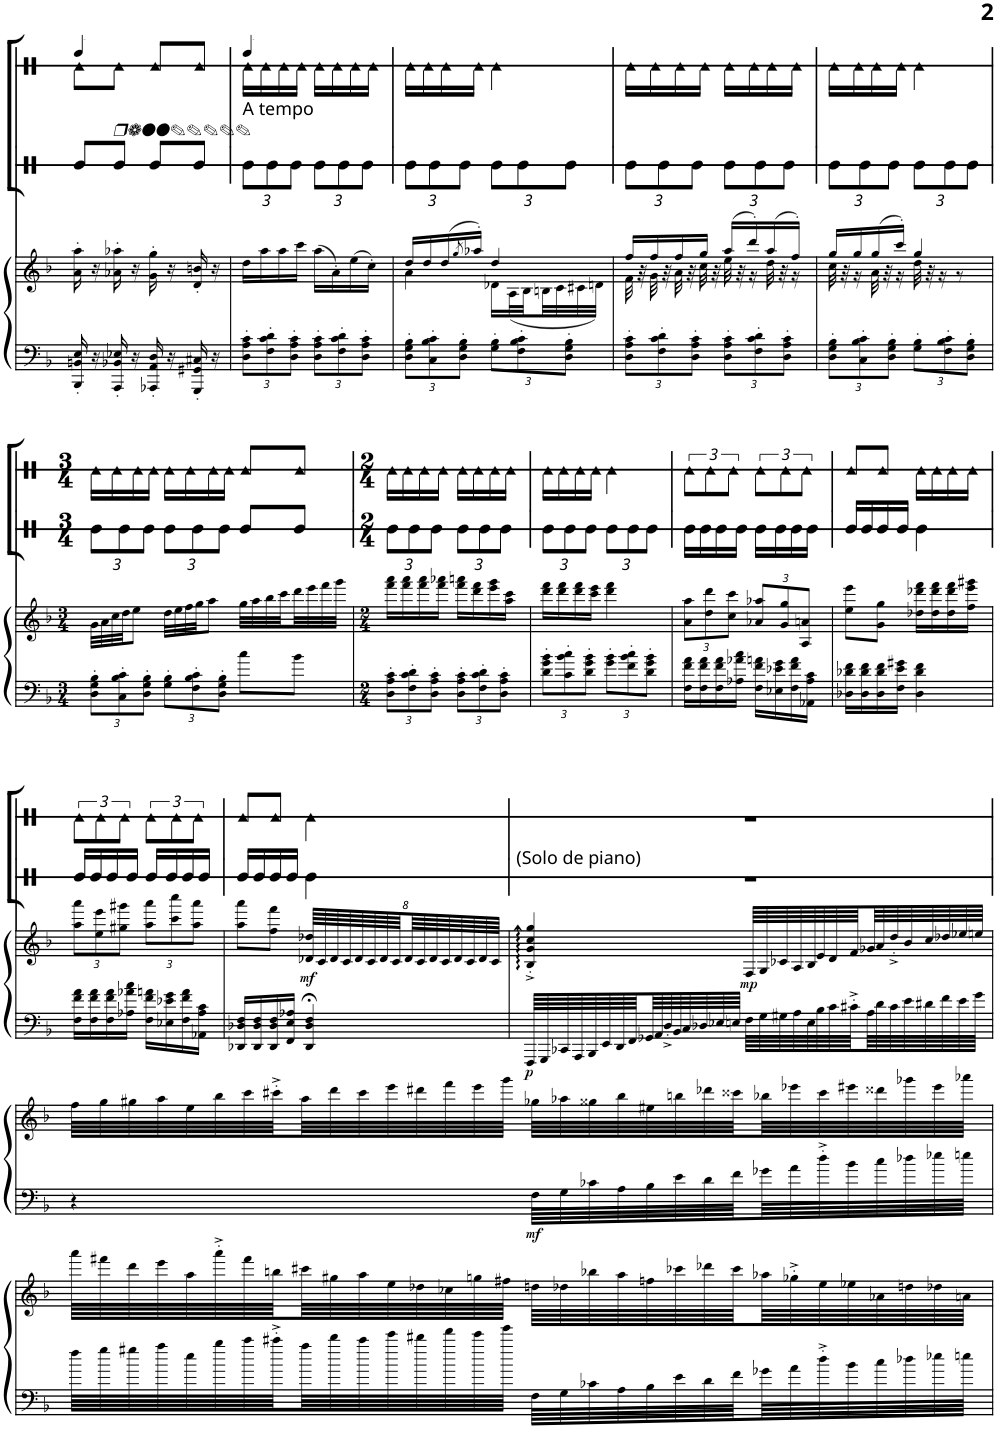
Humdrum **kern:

**kern	**kern	**dynam	**kern	**kern
*part3	*part3	*part3	*part2	*part1
*staff4	*staff3	*staff3/4	*staff2	*staff1
*I"Piano	*	*	*I"Claves	*I"Caja china
*I'Pno	*	*	*	*
!!LO:PB:g=z
*clefF4	*clefG2	*	*clefX	*clefX
*k[b-]	*k[b-]	*	*k[]	*k[]
*M2/4	*M2/4	*	*M2/4	*M2/4
*MM60	*MM60	*	*MM60	*MM60
=13	=13	=13	=13	=13
16BBB-/' 16BBn/' 16E/'	16a\' 16aa\'	.	8Re/L	8Re\L
16r	16r	.	.	.
!	!	!	!LO:TX:a:i:t=rall.....	!
16AAA/' 16BB-X/' 16E-X/'	16a-X\' 16aa-X\'	.	8Re/J	8Re\J
16r	16r	.	.	.
16AAA-X/' 16AA/' 16D/'	16g\' 16gg\'	.	8Re/L	8Re/L
16r	16r	.	.	.
16GGG/' 16GG#X/' 16C#X/'	16d/' 16bn/'	.	8Re/J	8Re/J
16r	16r	.	.	.
=14	=14	=14	=14	=14
*Xbrackettup	*	*	*Xbrackettup	*
*	*	*	*	*MM40
!	!	!	!LO:TX:a:t=A tempo	!
12D\' 12A\' 12c\'L	16dd\LL	.	12Re\L	16Re\LL
.	16aa\	.	.	16Re\
12F\' 12c\' 12d\'	.	.	12Re\	.
.	16aa\	.	.	16Re\
12D\' 12A\' 12c\'J	.	.	12Re\J	.
.	16ccc\JJ	.	.	16Re\JJ
12D\' 12A\' 12c\'L	(16aa\LL	.	12Re\L	16Re\LL
.	16a'\)	.	.	16Re\
12F\' 12c\' 12d\'	.	.	12Re\	.
.	(16ee\	.	.	16Re\
12D\' 12A\' 12c\'J	.	.	12Re\J	.
.	16cc'\JJ)	.	.	16Re\JJ
=15	=15	=15	=15	=15
*	*^	*	*	*
12D\' 12G\' 12B-\'L	16dd/LL	4a\	.	12Re\L	16Re\LL
.	16dd/	.	.	.	16Re\
12C\' 12B-\' 12c\'	.	.	.	12Re\	.
.	(16dd/	.	.	.	16Re\
12D\' 12G\' 12B-\'J	.	.	.	12Re\J	.
.	8qgg/	.	.	.	.
.	16aa-X'/JJ)	.	.	.	16Re\JJ
12G\' 12B-\'L	4dd/	16d-X\LL	.	12Re\L	4Re\
.	.	(32A\L	.	.	.
12F\' 12B-\' 12c\'	.	.	.	12Re\	.
.	.	32B-\	.	.	.
.	.	32Bn\	.	.	.
.	.	32c\	.	.	.
12D\' 12G\' 12B-\'J	.	.	.	12Re\J	.
.	.	32c#X\	.	.	.
.	.	32dn\JJJ)	.	.	.
=16	=16	=16	=16	=16	=16
12D\' 12A\' 12c\'L	16ff/LL	32f\	.	12Re\L	16Re\LL
.	.	32r	.	.	.
.	16ff/	32g\	.	.	16Re\
12F\' 12c\' 12d\'	.	.	.	12Re\	.
.	.	32r	.	.	.
.	16ff/	32a\	.	.	16Re\
.	.	32r	.	.	.
12D\' 12A\' 12c\'J	.	.	.	12Re\J	.
.	16gg/JJ	32cc\	.	.	16Re\JJ
.	.	32r	.	.	.
12D\' 12A\' 12c\'L	(16aa/LL	32ee\	.	12Re\L	16Re\LL
.	.	32r	.	.	.
.	16ddd'/)	16r	.	.	16Re\
12F\' 12c\' 12d\'	.	.	.	12Re\	.
.	(16aa/	32dd\	.	.	16Re\
.	.	32r	.	.	.
12D\' 12A\' 12c\'J	.	.	.	12Re\J	.
.	16ff'/JJ)	16r	.	.	16Re\JJ
=17	=17	=17	=17	=17	=17
12D\' 12G\' 12B-\'L	16gg/LL	32cc\	.	12Re\L	16Re\LL
.	.	32r	.	.	.
.	16gg/	16r	.	.	16Re\
12C\' 12B-\' 12c\'	.	.	.	12Re\	.
.	(16gg/	32a\	.	.	16Re\
.	.	32r	.	.	.
12D\' 12G\' 12B-\'J	.	.	.	12Re\J	.
.	16ccc'/JJ)	16r	.	.	16Re\JJ
12G\' 12B-\'L	4gg/	32dd\	.	12Re\L	4Re\
.	.	32r	.	.	.
.	.	16r	.	.	.
12F\' 12B-\' 12c\'	.	.	.	12Re\	.
.	.	8r	.	.	.
12D\' 12G\' 12B-\'J	.	.	.	12Re\J	.
*	*v	*v	*	*	*
!!LO:LB:g=z
=18	=18	=18	=18	=18
*M3/4	*M3/4	*	*M3/4	*M3/4
12D\' 12G\' 12B-\'L	32g\LLL	.	12Re\L	16Re\LL
.	32a\	.	.	.
.	32cc\	.	.	16Re\
12C\' 12B-\' 12c\'	.	.	12Re\	.
.	32dd\JJ	.	.	.
.	8ee\J	.	.	16Re\
12D\' 12G\' 12B-\'J	.	.	12Re\J	.
.	.	.	.	16Re\JJ
12G\' 12B-\'L	32dd\LLL	.	12Re\L	16Re\LL
.	32ee\	.	.	.
.	32ff\	.	.	16Re\
12F\' 12B-\' 12c\'	.	.	12Re\	.
.	32gg\JJ	.	.	.
.	8aa\J	.	.	16Re\
12D\' 12G\' 12B-\'J	.	.	12Re\J	.
.	.	.	.	16Re\JJ
8cc\L	32gg\LLL	.	8Re/L	8Re/L
.	32aa\	.	.	.
.	32bb-\	.	.	.
.	32ccc\	.	.	.
8b-\J	32ddd\	.	8Re/J	8Re/J
.	32eee\	.	.	.
.	32fff\	.	.	.
.	32ggg\JJJ	.	.	.
=19	=19	=19	=19	=19
*M2/4	*M2/4	*	*M2/4	*M2/4
12D\' 12A\' 12c\'L	16fff\ 16aaa\LL	.	12Re\L	16Re\LL
.	16fff\ 16aaa\	.	.	16Re\
12F\' 12c\' 12d\'	.	.	12Re\	.
.	16fff\ 16aaa\	.	.	16Re\
12D\' 12A\' 12c\'J	.	.	12Re\J	.
.	16fff\ 16aaa-X\JJ	.	.	16Re\JJ
12D\' 12A\' 12c\'L	16fff\ 16aaan\LL	.	12Re\L	16Re\LL
.	16ddd\ 16fff\	.	.	16Re\
12F\' 12c\' 12d\'	.	.	12Re\	.
.	16eee\ 16ggg\	.	.	16Re\
12D\' 12A\' 12c\'J	.	.	12Re\J	.
.	16aa\ 16ccc\JJ	.	.	16Re\JJ
=20	=20	=20	=20	=20
12d\' 12g\' 12b-\'L	16ddd\ 16fff\LL	.	12Re\L	16Re\LL
.	16ddd\ 16fff\	.	.	16Re\
12c\' 12b-\' 12cc\'	.	.	12Re\	.
.	16ddd\ 16fff\	.	.	16Re\
12d\' 12g\' 12b-\'J	.	.	12Re\J	.
.	16ccc\ 16eee\JJ	.	.	16Re\JJ
12g\' 12b-\'L	4ddd\ 4fff\	.	12Re\L	4Re\
12f\' 12b-\' 12cc\'	.	.	12Re\	.
12d\' 12g\' 12b-\'J	.	.	12Re\J	.
=21	=21	=21	=21	=21
*	*Xbrackettup	*	*	*
16F\ 16f\ 16a\LL	12a\ 12aa\L	.	16Re\LL	12Re\L
16F\ 16f\ 16a\	.	.	16Re\	.
.	12dd\ 12ddd\	.	.	12Re\
16F\ 16f\ 16a\	.	.	16Re\	.
.	12cc\ 12ccc\J	.	.	12Re\J
16A-X\ 16a-X\ 16cc\JJ	.	.	16Re\JJ	.
16F\ 16f\ 16an\LL	12a-X/ 12aa-X/L	.	16Re\LL	12Re\L
16E-X\ 16e-X\ 16g\	.	.	16Re\	.
.	12g/ 12gg/	.	.	12Re\
16F\ 16f\ 16a\	.	.	16Re\	.
.	12A/ 12an/J	.	.	12Re\J
16AA-X\ 16A-\ 16c\JJ	.	.	16Re\JJ	.
=22	=22	=22	=22	=22
16D-X\ 16d-X\ 16f\LL	8ee\ 8eee\L	.	16Re/LL	8Re/L
16D-\ 16d-\ 16f\	.	.	16Re/	.
16D-\ 16d-\ 16f\	8g\ 8gg\J	.	16Re/	8Re/J
16F\ 16e\ 16g#X\JJ	.	.	16Re/JJ	.
4D-\ 4d-\ 4f\	16dd-X\ 16ddd-X\ 16fff\LL	.	4Re\	16Re\LL
.	16dd-\ 16ddd-\ 16fff\	.	.	16Re\
.	16dd-\ 16ddd-\ 16fff\	.	.	16Re\
.	16ff\ 16eee\ 16ggg#X\JJ	.	.	16Re\JJ
!!LO:LB:g=z
=23	=23	=23	=23	=23
16F\ 16f\ 16a\LL	12aa\ 12aaa\L	.	16Re/LL	12Re\L
16F\ 16f\ 16a\	.	.	16Re/	.
.	12ee\ 12eee\	.	.	12Re\
16F\ 16f\ 16a\	.	.	16Re/	.
.	12gg#X\ 12ggg#X\J	.	.	12Re\J
16A-X\ 16a-X\ 16cc\JJ	.	.	16Re/JJ	.
16F\ 16f\ 16an\LL	12aa\ 12aaa\L	.	16Re/LL	12Re\L
16E-X\ 16e-X\ 16g\	.	.	16Re/	.
.	12ccc\ 12cccc\	.	.	12Re\
16F\ 16f\ 16a\	.	.	16Re/	.
.	12aa\ 12aaa\J	.	.	12Re\J
16AA-X\ 16A-\ 16c\JJ	.	.	16Re/JJ	.
=24	=24	=24	=24	=24
16DD-X/ 16D-X/ 16F/LL	8aa\ 8aaa\L	.	16Re/LL	8Re/L
16DD-/ 16D-/ 16F/	.	.	16Re/	.
16DD-/ 16D-/ 16F/	8ff\ 8fff\J	.	16Re/	8Re/J
16FF/ 16E/ 16A-X/JJ	.	.	16Re/JJ	.
!	!	!LO:DY:b	!	!
4DD-/;< 4D-/;< 4F/;<	64d-X/ 64dd-X/LLLL	mf	4Re\	4Re\
.	64c/	.	.	.
.	64d-/	.	.	.
.	64c/	.	.	.
.	64d-/	.	.	.
.	64c/	.	.	.
.	64d-/	.	.	.
.	64c/	.	.	.
.	64d-/	.	.	.
.	64c/	.	.	.
.	64d-/	.	.	.
.	64c/	.	.	.
.	64d-/	.	.	.
.	64c/	.	.	.
.	64d-/	.	.	.
.	64c/JJJJ	.	.	.
=25	=25	=25	=25	=25
!	!	!	!	!LO:TX:b:t=(Solo de piano)
!	!	!LO:DY:b=2	!	!
64FFF/LLLL	4B-/'^ 4g/'^ 4cc/'^ 4gg/'^	p	2r	2r
64GGG/	.	.	.	.
64CC-X/	.	.	.	.
64AAA/	.	.	.	.
64BBB-/	.	.	.	.
64EE/	.	.	.	.
64DD/	.	.	.	.
64FF/	.	.	.	.
64GG-X/	.	.	.	.
64AA/	.	.	.	.
64D'^/	.	.	.	.
64BB-/	.	.	.	.
64C/	.	.	.	.
64D-X/	.	.	.	.
64E-X/	.	.	.	.
64En/JJJJ	.	.	.	.
!	!	!LO:DY:b	!	!
64F\LLLL	64F/LLLL	mp	.	.
64G\	64G/	.	.	.
64G#X\	64c-X/	.	.	.
64A\	64A/	.	.	.
64E\	64B-/	.	.	.
64B-\	64e/	.	.	.
64c\	64d/	.	.	.
64c#X'^\	64f/	.	.	.
64A\	64g-X/	.	.	.
64d\	64a/	.	.	.
64c#\	64dd'^/	.	.	.
64e\	64b-/	.	.	.
64d#X\	64cc/	.	.	.
64f\	64dd-X/	.	.	.
64e\	64ee-X/	.	.	.
64g\JJJJ	64een/JJJJ	.	.	.
!!LO:LB:g=z
=26	=26	=26	=26	=26
4r	64ff\LLLL	.	2r	2r
.	64gg\	.	.	.
.	64gg#X\	.	.	.
.	64aa\	.	.	.
.	64ee\	.	.	.
.	64bb-\	.	.	.
.	64ccc\	.	.	.
.	64ccc#X'^\	.	.	.
.	64aa\	.	.	.
.	64ddd\	.	.	.
.	64ccc#\	.	.	.
.	64eee\	.	.	.
.	64ddd#X\	.	.	.
.	64fff\	.	.	.
.	64eee\	.	.	.
.	64ggg\JJJJ	.	.	.
!	!	!LO:DY:b=2	!	!
64F\LLLL	64gg-X\LLLL	mf	.	.
64G\	64aa-X\	.	.	.
64c-X\	64gg##X\	.	.	.
64A\	64bb-\	.	.	.
64B-\	64ee#X\	.	.	.
64e\	64bbn\	.	.	.
64d\	64ddd-X\	.	.	.
64f\	64ccc##X\	.	.	.
64g-X\	64bb-X\	.	.	.
64a\	64eee-X\	.	.	.
64dd'^\	64ccc##\	.	.	.
64b-\	64eee#X\	.	.	.
64cc\	64ddd##X\	.	.	.
64dd-X\	64ggg-X\	.	.	.
64ee-X\	64eee#\	.	.	.
64een\JJJJ	64aaa-X\JJJJ	.	.	.
!!LO:LB:g=z
=27	=27	=27	=27	=27
64ff\LLLL	64aaa\LLLL	.	2r	2r
64gg\	64fff#X\	.	.	.
64gg#X\	64ddd\	.	.	.
64aa\	64eee\	.	.	.
64ee\	64aa\	.	.	.
64bb-\	64aaa'^\	.	.	.
64ccc\	64fff#\	.	.	.
64ccc#X'^\	64bbn\	.	.	.
64aa\	64ccc#X\	.	.	.
64ddd\	64gg#X\	.	.	.
64ccc#\	64aa\	.	.	.
64eee\	64ee\	.	.	.
64ddd#X\	64dd-X\	.	.	.
64fff\	64cc-X\	.	.	.
64eee\	64ggn\	.	.	.
64ggg\JJJJ	64ff#X\JJJJ	.	.	.
64F\LLLL	64ddn\LLLL	.	.	.
64G\	64dd-X\	.	.	.
64c-X\	64bb-X\	.	.	.
64A\	64aa\	.	.	.
64B-\	64ffn\	.	.	.
64e\	64ccc-X\	.	.	.
64d\	64ddd-X\	.	.	.
64f\	64ccc-\	.	.	.
64g-X\	64aa-X\	.	.	.
64a\	64gg-X'^\	.	.	.
64dd'^\	64ee\	.	.	.
64b-\	64ee-X\	.	.	.
64cc\	64a-X\	.	.	.
64dd-X\	64ddn\	.	.	.
64ee-X\	64dd-X\	.	.	.
64een\JJJJ	64an\JJJJ	.	.	.
=	=	=	=	=
*-	*-	*-	*-	*-
